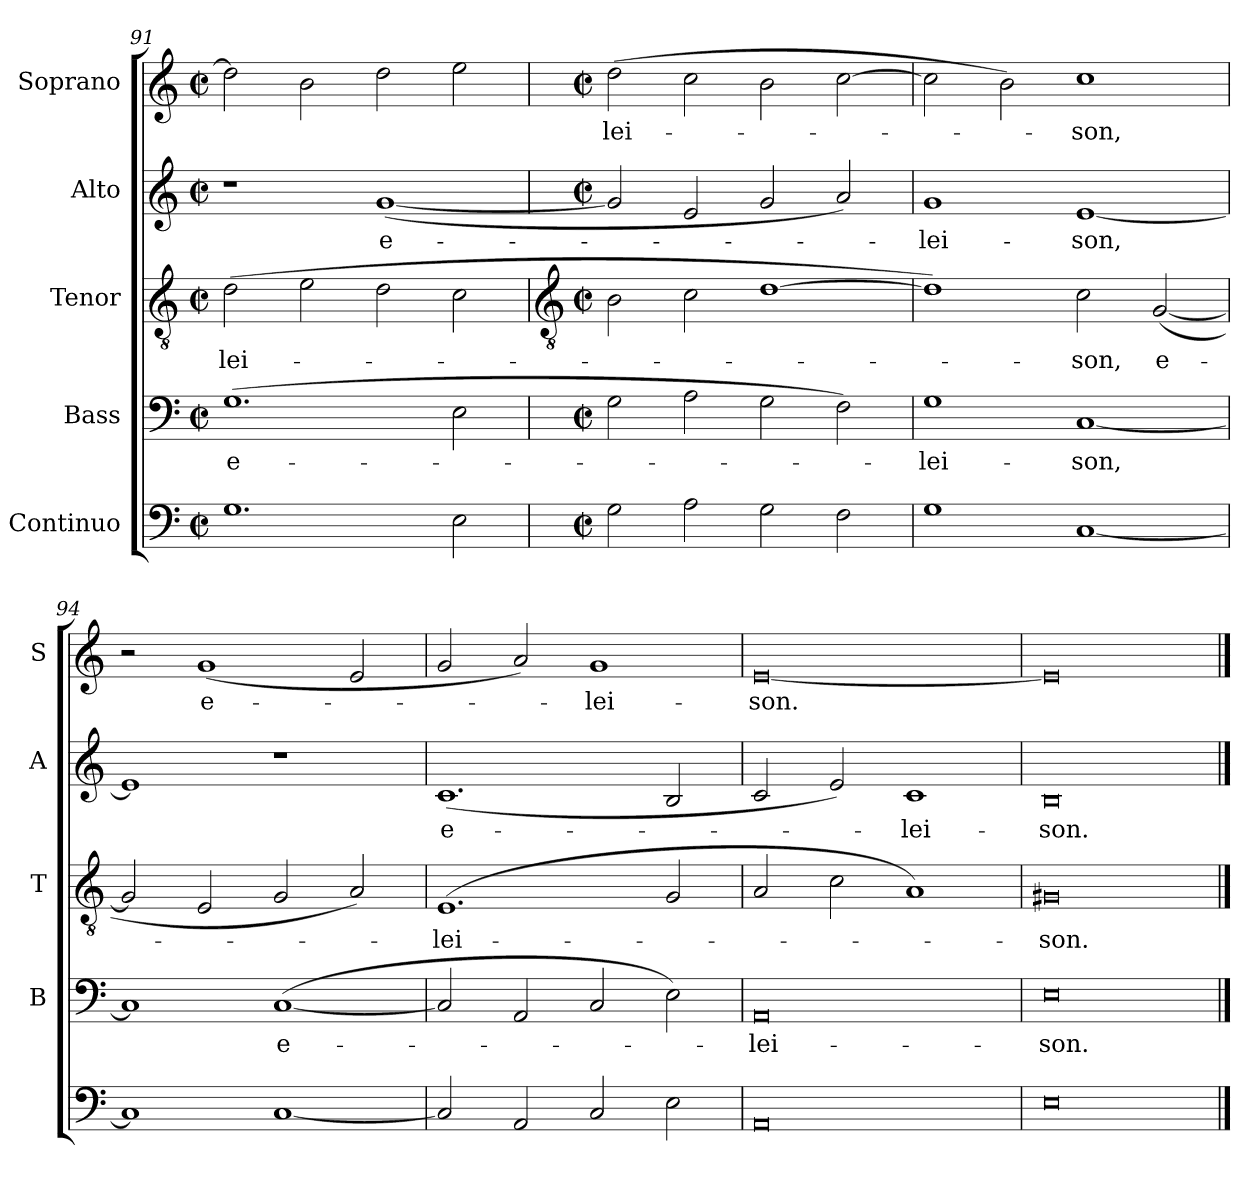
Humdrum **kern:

**kern	**kern	**text	**kern	**text	**kern	**text	**kern	**text
*part5	*part4	*part4	*part3	*part3	*part2	*part2	*part1	*part1
*staff5	*staff4	*staff4	*staff3	*staff3	*staff2	*staff2	*staff1	*staff1
*I"Continuo	*I"Bass	*	*I"Tenor	*	*I"Alto	*	*I"Soprano	*
*	*I'B	*	*I'T	*	*I'A	*	*I'S	*
*clefF4	*clefF4	*	*clefGv2	*	*clefG2	*	*clefG2	*
*k[]	*k[]	*	*k[]	*	*k[]	*	*k[]	*
*C:	*C:	*	*C:	*	*C:	*	*C:	*
*M4/2	*M4/2	*	*M4/2	*	*M4/2	*	*M4/2	*
*met(c|)	*met(c|)	*	*met(c|)	*	*met(c|)	*	*met(c|)	*
=91	=91	=91	=91	=91	=91	=91	=91	=91
!	!	!LO:LY:b	!	!LO:LY:b	!	!	!	!
1.G	(>1.G	e-	(>2d	lei-	1r	.	2dd]	.
.	.	.	2e	.	.	.	2b	.
!	!	!	!	!	!	!LO:LY:b	!	!
.	.	.	2d	.	(<[1g	e-	2dd	.
2E	2E	.	2c	.	.	.	2ee	.
!!LO:LB:g=z
=92	=92	=92	=92	=92	=92	=92	=92	=92
*	*	*	*clefGv2	*	*	*	*	*
*M4/2	*M4/2	*	*M4/2	*	*M4/2	*	*M4/2	*
*met(c|)	*met(c|)	*	*met(c|)	*	*met(c|)	*	*met(c|)	*
!	!	!	!	!	!	!	!	!LO:LY:b
2G	2G	.	2B	.	2g]	.	(>2dd	lei-
2A	2A	.	2c	.	2e	.	2cc	.
2G	2G	.	[1d	.	2g	.	2b	.
2F	2F)	.	.	.	2a)	.	[2cc	.
=93	=93	=93	=93	=93	=93	=93	=93	=93
!	!	!LO:LY:b	!	!	!	!LO:LY:b	!	!
1G	1G	lei-	1d])	.	1g	lei-	2cc]	.
.	.	.	.	.	.	.	2b)	.
!	!	!LO:LY:b	!	!LO:LY:b	!	!LO:LY:b	!	!LO:LY:b
[1C	[1C	-son,	2c	son,	[1e	-son,	1cc	son,
!	!	!	!	!LO:LY:b	!	!	!	!
.	.	.	(<[2G	e-	.	.	.	.
=94	=94	=94	=94	=94	=94	=94	=94	=94
1C]	1C]	.	2G]	.	1e]	.	2r	.
!	!	!	!	!	!	!	!	!LO:LY:b
.	.	.	2E	.	.	.	(<1g	e-
!	!	!LO:LY:b	!	!	!	!	!	!
[1C	(<[1C	e-	2G	.	1r	.	.	.
.	.	.	2A)	.	.	.	2e	.
=95	=95	=95	=95	=95	=95	=95	=95	=95
!	!	!	!	!LO:LY:b	!	!LO:LY:b	!	!
2C]	2C]	.	(<1.E	lei-	(<1.c	e-	2g	.
2AA	2AA	.	.	.	.	.	2a)	.
!	!	!	!	!	!	!	!	!LO:LY:b
2C	2C	.	.	.	.	.	1g	lei-
2E	2E)	.	2G	.	2B	.	.	.
=96	=96	=96	=96	=96	=96	=96	=96	=96
!	!	!LO:LY:b	!	!	!	!	!	!LO:LY:b
0AA	0AA	lei-	2A	.	2c	.	[0e	-son.
.	.	.	2c	.	2e)	.	.	.
!	!	!	!	!	!	!LO:LY:b	!	!
.	.	.	1A)	.	1c	lei-	.	.
=97	=97	=97	=97	=97	=97	=97	=97	=97
!	!	!LO:LY:b	!	!LO:LY:b	!	!LO:LY:b	!	!
0E	0E	-son.	0G#X	son.	0B	-son.	0e]	.
==	==	==	==	==	==	==	==	==
*-	*-	*-	*-	*-	*-	*-	*-	*-
